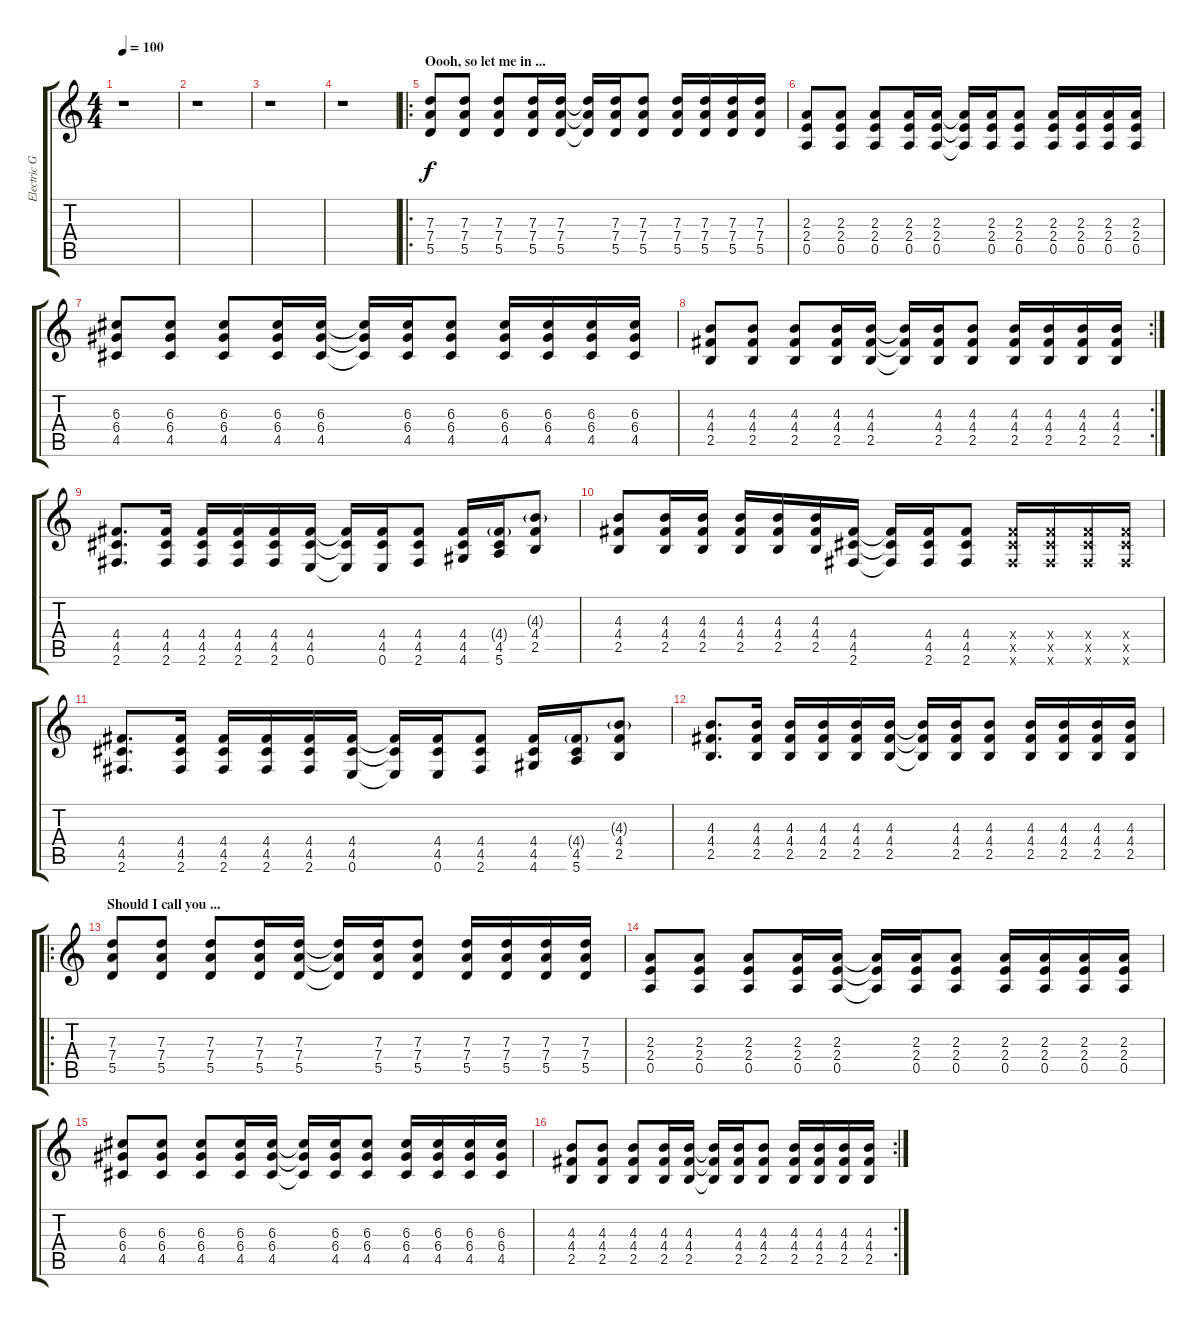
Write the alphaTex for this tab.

\track ("Electric Guitar" "Electric G") {instrument overdrivenguitar}
\staff {score tabs}
\tuning (E4 B3 G3 D3 A2 E2) {hide}
\ts (4 4)
\tempo 100
\clef g2
\ks c
r.1{dy f} |
r.1 |
r.1 |
r.1 |
\ro
\section ("" "Oooh, so let me in ...")
(7.3 7.4 5.5).8 (7.3 7.4 5.5).8 (7.3 7.4 5.5).8 (7.3 7.4 5.5).16 (7.3 7.4 5.5).16 (7.3{t} 7.4{t} 5.5{t}).16 (7.3 7.4 5.5).16 (7.3 7.4 5.5).8 (7.3 7.4 5.5).16 (7.3 7.4 5.5).16 (7.3 7.4 5.5).16 (7.3 7.4 5.5).16 |
(2.3 2.4 0.5).8 (2.3 2.4 0.5).8 (2.3 2.4 0.5).8 (2.3 2.4 0.5).16 (2.3 2.4 0.5).16 (2.3{t} 2.4{t} 0.5{t}).16 (2.3 2.4 0.5).16 (2.3 2.4 0.5).8 (2.3 2.4 0.5).16 (2.3 2.4 0.5).16 (2.3 2.4 0.5).16 (2.3 2.4 0.5).16 |
(6.3 6.4 4.5).8 (6.3 6.4 4.5).8 (6.3 6.4 4.5).8 (6.3 6.4 4.5).16 (6.3 6.4 4.5).16 (6.3{t} 6.4{t} 4.5{t}).16 (6.3 6.4 4.5).16 (6.3 6.4 4.5).8 (6.3 6.4 4.5).16 (6.3 6.4 4.5).16 (6.3 6.4 4.5).16 (6.3 6.4 4.5).16 |
\rc 2
(4.3 4.4 2.5).8 (4.3 4.4 2.5).8 (4.3 4.4 2.5).8 (4.3 4.4 2.5).16 (4.3 4.4 2.5).16 (4.3{t} 4.4{t} 2.5{t}).16 (4.3 4.4 2.5).16 (4.3 4.4 2.5).8 (4.3 4.4 2.5).16 (4.3 4.4 2.5).16 (4.3 4.4 2.5).16 (4.3 4.4 2.5).16 |
(4.4 4.5 2.6).8{d} (4.4 4.5 2.6).16 (4.4 4.5 2.6).16 (4.4 4.5 2.6).16 (4.4 4.5 2.6).16 (4.4 4.5 0.6).16 (4.4{t} 4.5{t} 0.6{t}).16 (4.4 4.5 0.6).16 (4.4 4.5 2.6).8 (4.4 4.5 4.6).16 (4.4{g} 4.5 5.6).16 (4.3{g} 4.4 2.5).8 |
(4.3 4.4 2.5).8 (4.3 4.4 2.5).16 (4.3 4.4 2.5).16 (4.3 4.4 2.5).16 (4.3 4.4 2.5).16 (4.3 4.4 2.5).16 (4.4 4.5 2.6).16 (4.4{t} 4.5{t} 2.6{t}).16 (4.4 4.5 2.6).16 (4.4 4.5 2.6).8 (4.4{x} 4.5{x} 2.6{x}).16 (4.4{x} 4.5{x} 2.6{x}).16 (4.4{x} 4.5{x} 2.6{x}).16 (4.4{x} 4.5{x} 2.6{x}).16 |
(4.4 4.5 2.6).8{d} (4.4 4.5 2.6).16 (4.4 4.5 2.6).16 (4.4 4.5 2.6).16 (4.4 4.5 2.6).16 (4.4 4.5 0.6).16 (4.4{t} 4.5{t} 0.6{t}).16 (4.4 4.5 0.6).16 (4.4 4.5 2.6).8 (4.4 4.5 4.6).16 (4.4{g} 4.5 5.6).16 (4.3{g} 4.4 2.5).8 |
(4.3 4.4 2.5).8{d} (4.3 4.4 2.5).16 (4.3 4.4 2.5).16 (4.3 4.4 2.5).16 (4.3 4.4 2.5).16 (4.3 4.4 2.5).16 (4.3{t} 4.4{t} 2.5{t}).16 (4.3 4.4 2.5).16 (4.3 4.4 2.5).8 (4.3 4.4 2.5).16 (4.3 4.4 2.5).16 (4.3 4.4 2.5).16 (4.3 4.4 2.5).16 |
\ro
\section ("" "Should I call you ...")
(7.3 7.4 5.5).8 (7.3 7.4 5.5).8 (7.3 7.4 5.5).8 (7.3 7.4 5.5).16 (7.3 7.4 5.5).16 (7.3{t} 7.4{t} 5.5{t}).16 (7.3 7.4 5.5).16 (7.3 7.4 5.5).8 (7.3 7.4 5.5).16 (7.3 7.4 5.5).16 (7.3 7.4 5.5).16 (7.3 7.4 5.5).16 |
(2.3 2.4 0.5).8 (2.3 2.4 0.5).8 (2.3 2.4 0.5).8 (2.3 2.4 0.5).16 (2.3 2.4 0.5).16 (2.3{t} 2.4{t} 0.5{t}).16 (2.3 2.4 0.5).16 (2.3 2.4 0.5).8 (2.3 2.4 0.5).16 (2.3 2.4 0.5).16 (2.3 2.4 0.5).16 (2.3 2.4 0.5).16 |
(6.3 6.4 4.5).8 (6.3 6.4 4.5).8 (6.3 6.4 4.5).8 (6.3 6.4 4.5).16 (6.3 6.4 4.5).16 (6.3{t} 6.4{t} 4.5{t}).16 (6.3 6.4 4.5).16 (6.3 6.4 4.5).8 (6.3 6.4 4.5).16 (6.3 6.4 4.5).16 (6.3 6.4 4.5).16 (6.3 6.4 4.5).16 |
\rc 2
(4.3 4.4 2.5).8 (4.3 4.4 2.5).8 (4.3 4.4 2.5).8 (4.3 4.4 2.5).16 (4.3 4.4 2.5).16 (4.3{t} 4.4{t} 2.5{t}).16 (4.3 4.4 2.5).16 (4.3 4.4 2.5).8 (4.3 4.4 2.5).16 (4.3 4.4 2.5).16 (4.3 4.4 2.5).16 (4.3 4.4 2.5).16
